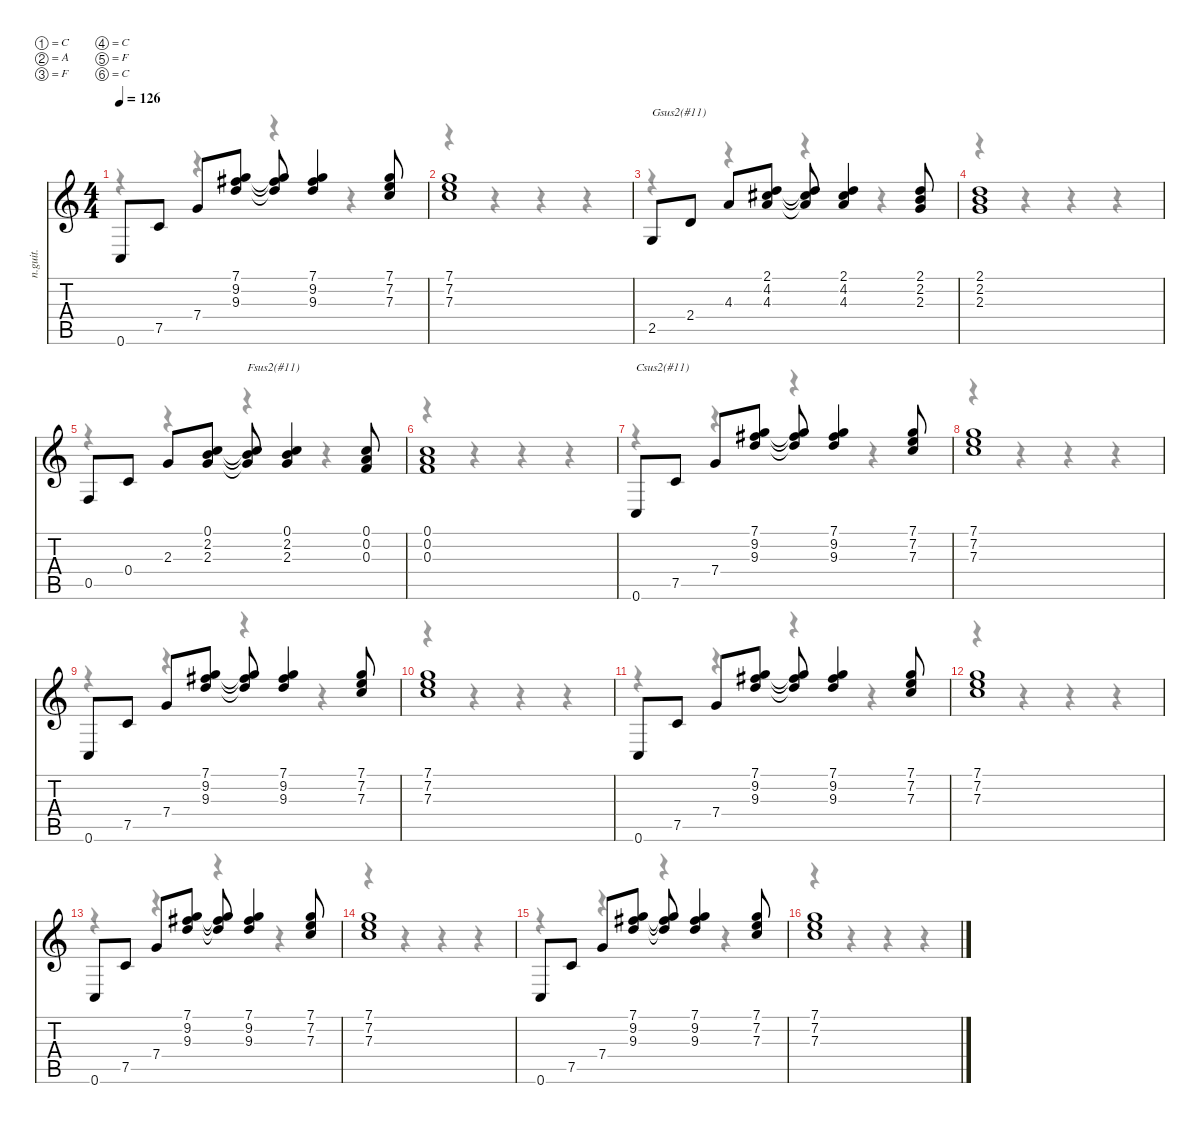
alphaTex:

\defaultSystemsLayout 4
\hideDynamics
\bracketExtendMode nobrackets
\otherSystemsTrackNameOrientation horizontal
\track ("Joe Satriani rythmique" "n.guit.") {instrument acousticguitarnylon}
\staff {score tabs}
\tuning (C4 A3 F3 C3 F2 C2)
\voice
\ts (4 4)
\tempo 126
\clef g2
\ks c
0.6.8{dy f} 7.5.8 7.4.8 (7.1 9.2{acc #} 9.3).8 (7.1{t} 9.2{t acc #} 9.3{t}).8 (7.1 9.2{acc #} 9.3).4 (7.1 7.2 7.3).8 |
(7.1 7.2 7.3).1 |
2.5.8{txt "Gsus2(#11)"} 2.4.8 4.3.8 (2.1 4.2{acc #} 4.3).8 (2.1{t} 4.2{t acc #} 4.3{t}).8 (2.1 4.2{acc #} 4.3).4 (2.1 2.2 2.3).8 |
(2.1 2.2 2.3).1 |
0.5.8 0.4.8 2.3.8 (0.1 2.2 2.3).8 (0.1{t} 2.2{t} 2.3{t}).8{txt "Fsus2(#11)"} (0.1 2.2 2.3).4 (0.1 0.2 0.3).8 |
(0.1 0.2 0.3).1 |
0.6.8{txt "Csus2(#11)"} 7.5.8 7.4.8 (7.1 9.2{acc #} 9.3).8 (7.1{t} 9.2{t acc #} 9.3{t}).8 (7.1 9.2{acc #} 9.3).4 (7.1 7.2 7.3).8 |
(7.1 7.2 7.3).1 |
0.6.8 7.5.8 7.4.8 (7.1 9.2{acc #} 9.3).8 (7.1{t} 9.2{t acc #} 9.3{t}).8 (7.1 9.2{acc #} 9.3).4 (7.1 7.2 7.3).8 |
(7.1 7.2 7.3).1 |
0.6.8 7.5.8 7.4.8 (7.1 9.2{acc #} 9.3).8 (7.1{t} 9.2{t acc #} 9.3{t}).8 (7.1 9.2{acc #} 9.3).4 (7.1 7.2 7.3).8 |
(7.1 7.2 7.3).1 |
0.6.8 7.5.8 7.4.8 (7.1 9.2{acc #} 9.3).8 (7.1{t} 9.2{t acc #} 9.3{t}).8 (7.1 9.2{acc #} 9.3).4 (7.1 7.2 7.3).8 |
(7.1 7.2 7.3).1 |
0.6.8 7.5.8 7.4.8 (7.1 9.2{acc #} 9.3).8 (7.1{t} 9.2{t acc #} 9.3{t}).8 (7.1 9.2{acc #} 9.3).4 (7.1 7.2 7.3).8 |
(7.1 7.2 7.3).1
\voice
\clef g2
\ottava regular
\simile none
\ks c
r.4{dy mf} r.4 r.4 r.4 |
r.4 r.4 r.4 r.4 |
r.4 r.4 r.4 r.4 |
r.4 r.4 r.4 r.4 |
r.4 r.4 r.4 r.4 |
r.4 r.4 r.4 r.4 |
r.4 r.4 r.4 r.4 |
r.4 r.4 r.4 r.4 |
r.4 r.4 r.4 r.4 |
r.4 r.4 r.4 r.4 |
r.4 r.4 r.4 r.4 |
r.4 r.4 r.4 r.4 |
r.4 r.4 r.4 r.4 |
r.4 r.4 r.4 r.4 |
r.4 r.4 r.4 r.4 |
r.4 r.4 r.4 r.4
